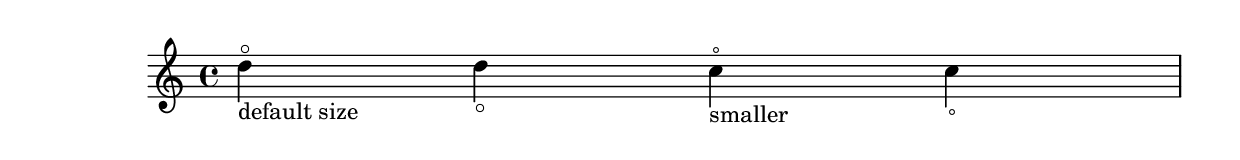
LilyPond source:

%% Do not edit this file; it is automatically
%% generated from LSR http://lsr.dsi.unimi.it
%% This file is in the public domain.
\version "2.13.16"

\header {
  lsrtags = "expressive-marks, unfretted-strings"

%% Translation of GIT committish: 1d589aa04c20d7711bf662618adbdd6d445db29d
  texidoces = "
Para hacer más pequeño el círculo de @code{\\flageolet} (armónico)
utilice la siguiente función de Scheme.

"
  doctitlees = "Cambiar el tamaño de la marca de \\flageolet"

%% Translation of GIT committish: 0a868be38a775ecb1ef935b079000cebbc64de40
  texidocde = "
Um den @code{\\flageolet}-Kreis kleiner zu machen, kann diese
Scheme-Funktion eingesetzt werden.

"
  doctitlede = "\\flageolet-Zeichen verkleinern"
%% Translation of GIT committish: 5b980ee07bba23d3633de1d371fb2926f164e295

  texidocfr = "
Il est possible de rapetisser le cercle d'un @code{\\flageolet} grâce
à une fonction Scheme.

"
  doctitlefr = "Modifier la taille d'un \\flageolet"


  texidoc = "
To make the @code{\\flageolet} circle smaller use the following Scheme
function.

"
  doctitle = "Changing \\flageolet mark size"
} % begin verbatim

smallFlageolet =
#(let ((m (make-articulation "flageolet")))
   (set! (ly:music-property m 'tweaks)
         (acons 'font-size -3
                (ly:music-property m 'tweaks)))
   m)

\layout { ragged-right = ##f }

\relative c'' {
  d4^\flageolet_\markup { default size } d_\flageolet
  c4^\smallFlageolet_\markup { smaller } c_\smallFlageolet
}

